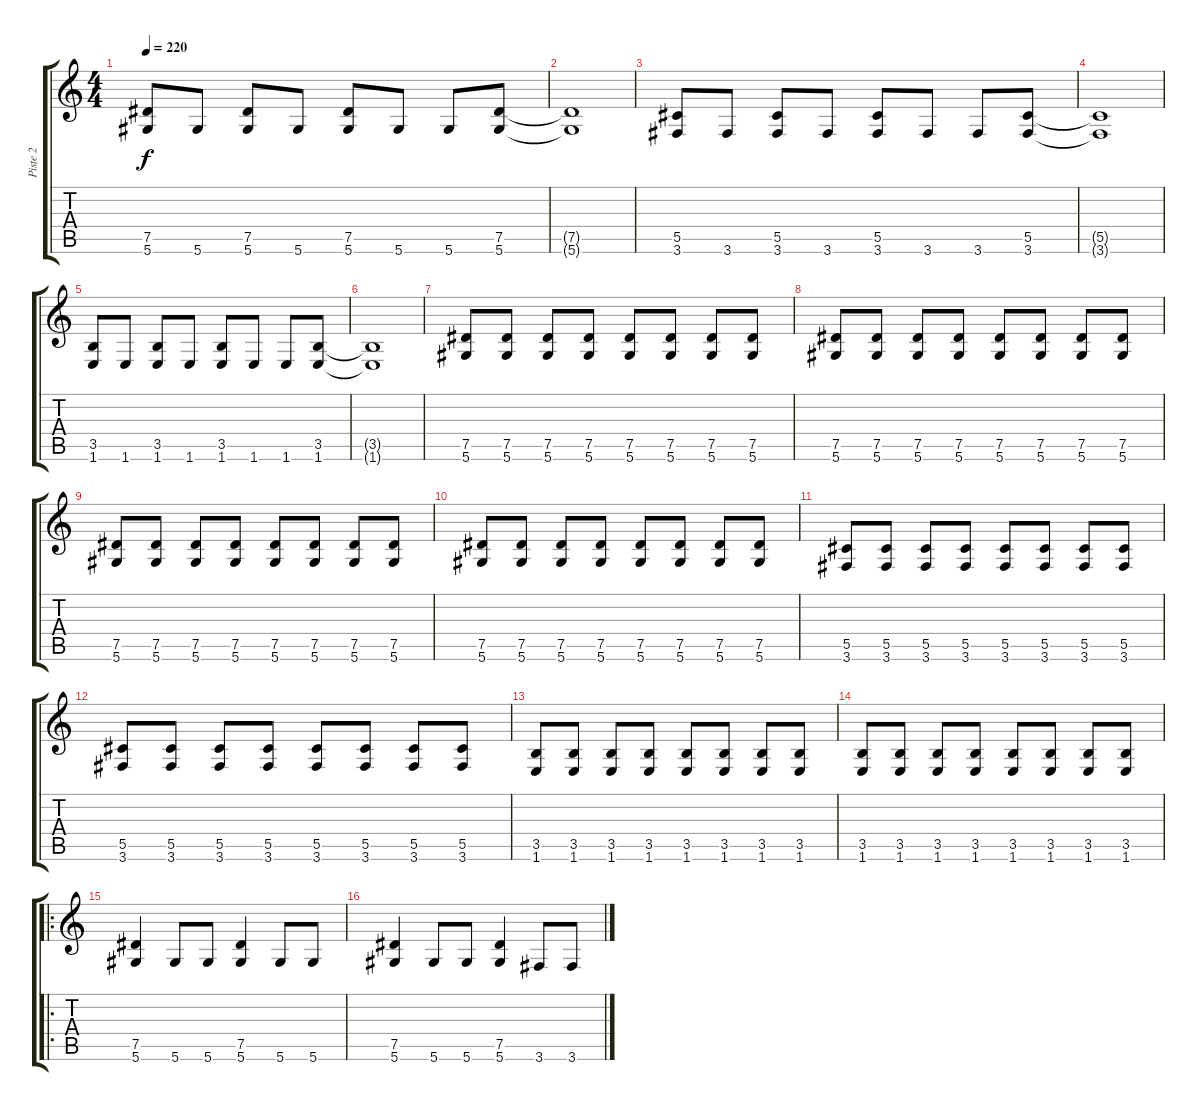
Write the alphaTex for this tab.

\track ("Piste 2" "Piste 2") {instrument distortionguitar}
\staff {score tabs}
\tuning (Eb4 Bb3 Gb3 Db3 Ab2 Eb2) {hide}
\ts (4 4)
\tempo 220
\clef g2
\ks c
(7.5 5.6).8{dy f} 5.6.8 (7.5 5.6).8 5.6.8 (7.5 5.6).8 5.6.8 5.6.8 (7.5 5.6).8 |
(7.5{t} 5.6{t}).1 |
(5.5 3.6).8 3.6.8 (5.5 3.6).8 3.6.8 (5.5 3.6).8 3.6.8 3.6.8 (5.5 3.6).8 |
(5.5{t} 3.6{t}).1 |
(3.5 1.6).8 1.6.8 (3.5 1.6).8 1.6.8 (3.5 1.6).8 1.6.8 1.6.8 (3.5 1.6).8 |
(3.5{t} 1.6{t}).1 |
(7.5 5.6).8 (7.5 5.6).8 (7.5 5.6).8 (7.5 5.6).8 (7.5 5.6).8 (7.5 5.6).8 (7.5 5.6).8 (7.5 5.6).8 |
(7.5 5.6).8 (7.5 5.6).8 (7.5 5.6).8 (7.5 5.6).8 (7.5 5.6).8 (7.5 5.6).8 (7.5 5.6).8 (7.5 5.6).8 |
(7.5 5.6).8 (7.5 5.6).8 (7.5 5.6).8 (7.5 5.6).8 (7.5 5.6).8 (7.5 5.6).8 (7.5 5.6).8 (7.5 5.6).8 |
(7.5 5.6).8 (7.5 5.6).8 (7.5 5.6).8 (7.5 5.6).8 (7.5 5.6).8 (7.5 5.6).8 (7.5 5.6).8 (7.5 5.6).8 |
(5.5 3.6).8 (5.5 3.6).8 (5.5 3.6).8 (5.5 3.6).8 (5.5 3.6).8 (5.5 3.6).8 (5.5 3.6).8 (5.5 3.6).8 |
(5.5 3.6).8 (5.5 3.6).8 (5.5 3.6).8 (5.5 3.6).8 (5.5 3.6).8 (5.5 3.6).8 (5.5 3.6).8 (5.5 3.6).8 |
(3.5 1.6).8 (3.5 1.6).8 (3.5 1.6).8 (3.5 1.6).8 (3.5 1.6).8 (3.5 1.6).8 (3.5 1.6).8 (3.5 1.6).8 |
(3.5 1.6).8 (3.5 1.6).8 (3.5 1.6).8 (3.5 1.6).8 (3.5 1.6).8 (3.5 1.6).8 (3.5 1.6).8 (3.5 1.6).8 |
\ro
(7.5 5.6).4 5.6.8 5.6.8 (7.5 5.6).4 5.6.8 5.6.8 |
(7.5 5.6).4 5.6.8 5.6.8 (7.5 5.6).4 3.6.8 3.6.8
